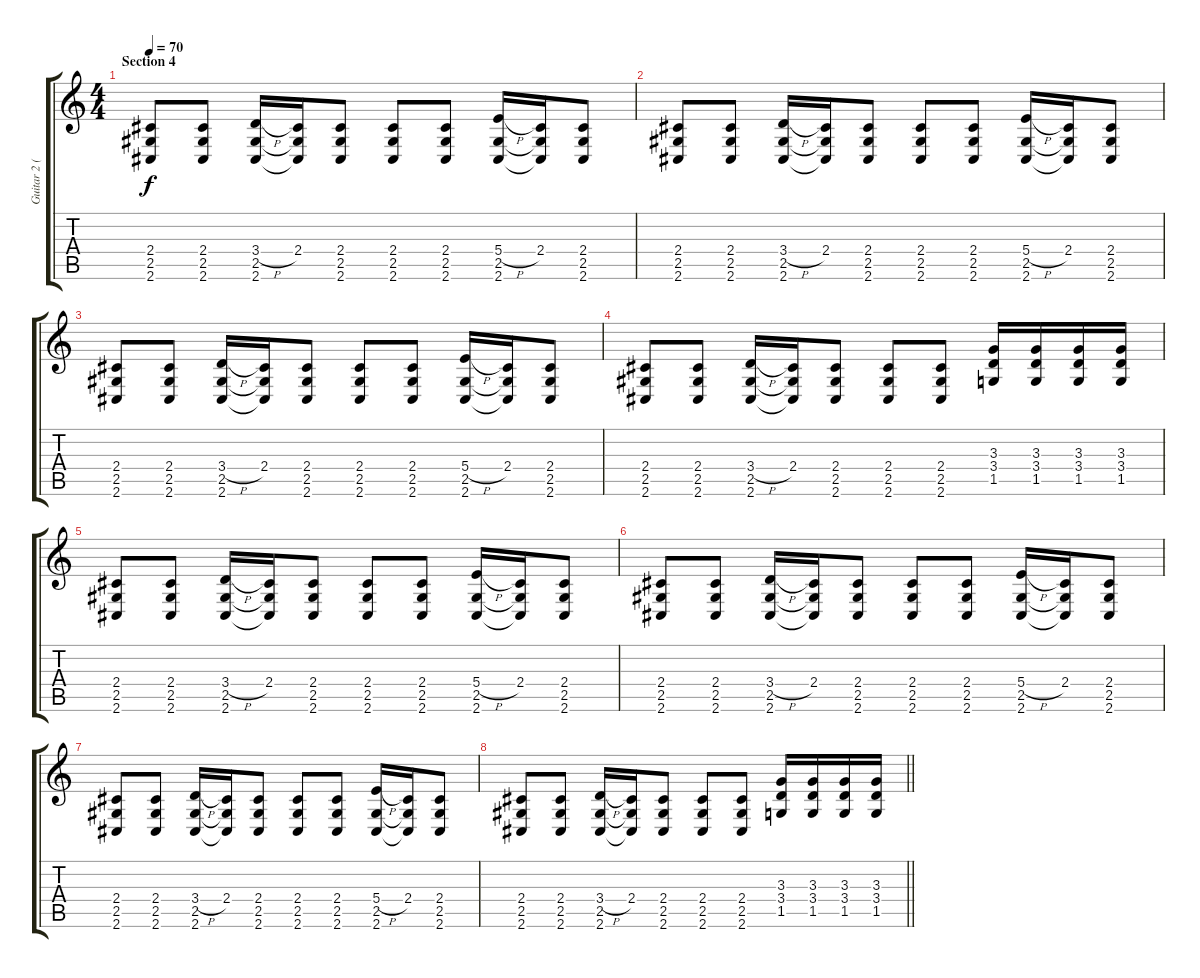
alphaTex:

\track ("Guitar 2 (Distortion)" "Guitar 2 (") {instrument distortionguitar}
\staff {score tabs}
\tuning (Db4 Ab3 E3 B2 Gb2 B1) {hide}
\ts (4 4)
\section ("" "Section 4")
\tempo 70
\clef g2
\ks c
(2.4 2.5 2.6).8{dy f} (2.4 2.5 2.6).8 (3.4{h} 2.5 2.6).16 (2.4 2.5{t} 2.6{t}).16 (2.4 2.5 2.6).8 (2.4 2.5 2.6).8 (2.4 2.5 2.6).8 (5.4{h} 2.5 2.6).16 (2.4 2.5{t} 2.6{t}).16 (2.4 2.5 2.6).8 |
(2.4 2.5 2.6).8 (2.4 2.5 2.6).8 (3.4{h} 2.5 2.6).16 (2.4 2.5{t} 2.6{t}).16 (2.4 2.5 2.6).8 (2.4 2.5 2.6).8 (2.4 2.5 2.6).8 (5.4{h} 2.5 2.6).16 (2.4 2.5{t} 2.6{t}).16 (2.4 2.5 2.6).8 |
(2.4 2.5 2.6).8 (2.4 2.5 2.6).8 (3.4{h} 2.5 2.6).16 (2.4 2.5{t} 2.6{t}).16 (2.4 2.5 2.6).8 (2.4 2.5 2.6).8 (2.4 2.5 2.6).8 (5.4{h} 2.5 2.6).16 (2.4 2.5{t} 2.6{t}).16 (2.4 2.5 2.6).8 |
(2.4 2.5 2.6).8 (2.4 2.5 2.6).8 (3.4{h} 2.5 2.6).16 (2.4 2.5{t} 2.6{t}).16 (2.4 2.5 2.6).8 (2.4 2.5 2.6).8 (2.4 2.5 2.6).8 (3.3 3.4 1.5).16 (3.3 3.4 1.5).16 (3.3 3.4 1.5).16 (3.3 3.4 1.5).16 |
(2.4 2.5 2.6).8 (2.4 2.5 2.6).8 (3.4{h} 2.5 2.6).16 (2.4 2.5{t} 2.6{t}).16 (2.4 2.5 2.6).8 (2.4 2.5 2.6).8 (2.4 2.5 2.6).8 (5.4{h} 2.5 2.6).16 (2.4 2.5{t} 2.6{t}).16 (2.4 2.5 2.6).8 |
(2.4 2.5 2.6).8 (2.4 2.5 2.6).8 (3.4{h} 2.5 2.6).16 (2.4 2.5{t} 2.6{t}).16 (2.4 2.5 2.6).8 (2.4 2.5 2.6).8 (2.4 2.5 2.6).8 (5.4{h} 2.5 2.6).16 (2.4 2.5{t} 2.6{t}).16 (2.4 2.5 2.6).8 |
(2.4 2.5 2.6).8 (2.4 2.5 2.6).8 (3.4{h} 2.5 2.6).16 (2.4 2.5{t} 2.6{t}).16 (2.4 2.5 2.6).8 (2.4 2.5 2.6).8 (2.4 2.5 2.6).8 (5.4{h} 2.5 2.6).16 (2.4 2.5{t} 2.6{t}).16 (2.4 2.5 2.6).8 |
\barLineRight lightlight
(2.4 2.5 2.6).8 (2.4 2.5 2.6).8 (3.4{h} 2.5 2.6).16 (2.4 2.5{t} 2.6{t}).16 (2.4 2.5 2.6).8 (2.4 2.5 2.6).8 (2.4 2.5 2.6).8 (3.3 3.4 1.5).16 (3.3 3.4 1.5).16 (3.3 3.4 1.5).16 (3.3 3.4 1.5).16
